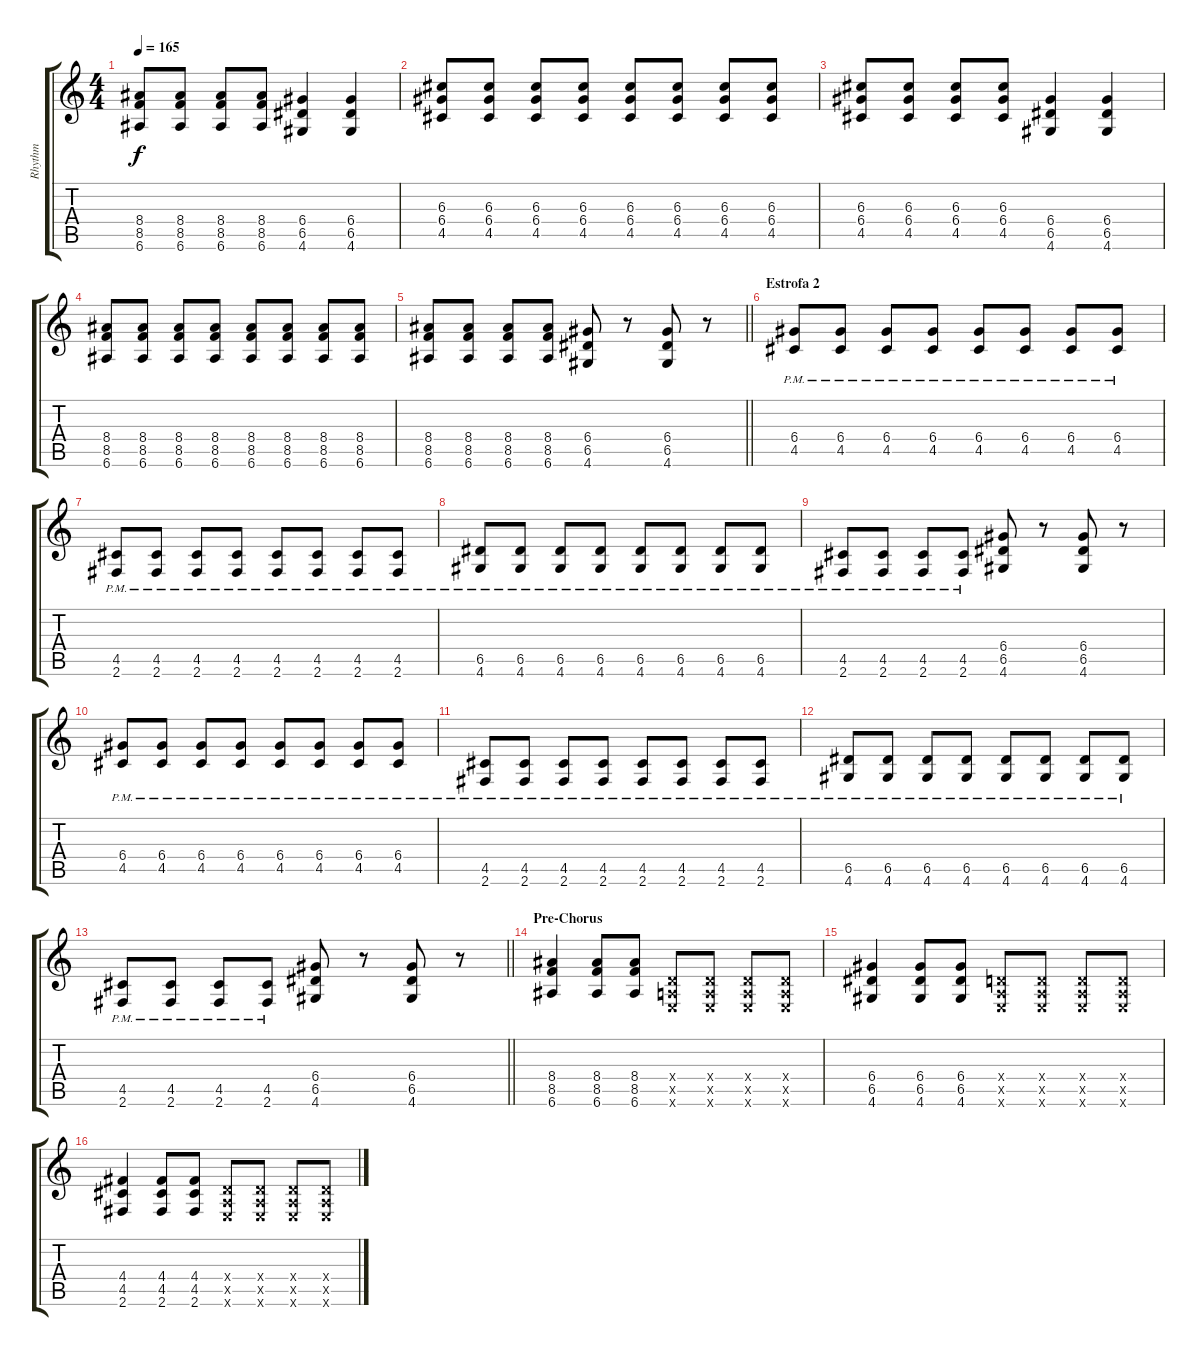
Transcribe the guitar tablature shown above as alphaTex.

\track ("Rhythm" "Rhythm") {instrument distortionguitar}
\staff {score tabs}
\tuning (E4 B3 G3 D3 A2 E2) {hide}
\ts (4 4)
\tempo 165
\clef g2
\ks c
(8.4 8.5 6.6).8{dy f} (8.4 8.5 6.6).8 (8.4 8.5 6.6).8 (8.4 8.5 6.6).8 (6.4 6.5 4.6).4 (6.4 6.5 4.6).4 |
(6.3 6.4 4.5).8 (6.3 6.4 4.5).8 (6.3 6.4 4.5).8 (6.3 6.4 4.5).8 (6.3 6.4 4.5).8 (6.3 6.4 4.5).8 (6.3 6.4 4.5).8 (6.3 6.4 4.5).8 |
(6.3 6.4 4.5).8 (6.3 6.4 4.5).8 (6.3 6.4 4.5).8 (6.3 6.4 4.5).8 (6.4 6.5 4.6).4 (6.4 6.5 4.6).4 |
(8.4 8.5 6.6).8 (8.4 8.5 6.6).8 (8.4 8.5 6.6).8 (8.4 8.5 6.6).8 (8.4 8.5 6.6).8 (8.4 8.5 6.6).8 (8.4 8.5 6.6).8 (8.4 8.5 6.6).8 |
\barLineRight lightlight
(8.4 8.5 6.6).8 (8.4 8.5 6.6).8 (8.4 8.5 6.6).8 (8.4 8.5 6.6).8 (6.4 6.5 4.6).8 r.8 (6.4 6.5 4.6).8 r.8 |
\section ("" "Estrofa 2")
(6.4{pm} 4.5{pm}).8 (6.4{pm} 4.5{pm}).8 (6.4{pm} 4.5{pm}).8 (6.4{pm} 4.5{pm}).8 (6.4{pm} 4.5{pm}).8 (6.4{pm} 4.5{pm}).8 (6.4{pm} 4.5{pm}).8 (6.4{pm} 4.5{pm}).8 |
(4.5{pm} 2.6{pm}).8 (4.5{pm} 2.6{pm}).8 (4.5{pm} 2.6{pm}).8 (4.5{pm} 2.6{pm}).8 (4.5{pm} 2.6{pm}).8 (4.5{pm} 2.6{pm}).8 (4.5{pm} 2.6{pm}).8 (4.5{pm} 2.6{pm}).8 |
(6.5{pm} 4.6{pm}).8 (6.5{pm} 4.6{pm}).8 (6.5{pm} 4.6{pm}).8 (6.5{pm} 4.6{pm}).8 (6.5{pm} 4.6{pm}).8 (6.5{pm} 4.6{pm}).8 (6.5{pm} 4.6{pm}).8 (6.5{pm} 4.6{pm}).8 |
(4.5{pm} 2.6{pm}).8 (4.5{pm} 2.6{pm}).8 (4.5{pm} 2.6{pm}).8 (4.5{pm} 2.6{pm}).8 (6.4 6.5 4.6).8 r.8 (6.4 6.5 4.6).8 r.8 |
(6.4{pm} 4.5{pm}).8 (6.4{pm} 4.5{pm}).8 (6.4{pm} 4.5{pm}).8 (6.4{pm} 4.5{pm}).8 (6.4{pm} 4.5{pm}).8 (6.4{pm} 4.5{pm}).8 (6.4{pm} 4.5{pm}).8 (6.4{pm} 4.5{pm}).8 |
(4.5{pm} 2.6{pm}).8 (4.5{pm} 2.6{pm}).8 (4.5{pm} 2.6{pm}).8 (4.5{pm} 2.6{pm}).8 (4.5{pm} 2.6{pm}).8 (4.5{pm} 2.6{pm}).8 (4.5{pm} 2.6{pm}).8 (4.5{pm} 2.6{pm}).8 |
(6.5{pm} 4.6{pm}).8 (6.5{pm} 4.6{pm}).8 (6.5{pm} 4.6{pm}).8 (6.5{pm} 4.6{pm}).8 (6.5{pm} 4.6{pm}).8 (6.5{pm} 4.6{pm}).8 (6.5{pm} 4.6{pm}).8 (6.5{pm} 4.6{pm}).8 |
\barLineRight lightlight
(4.5{pm} 2.6{pm}).8 (4.5{pm} 2.6{pm}).8 (4.5{pm} 2.6{pm}).8 (4.5{pm} 2.6{pm}).8 (6.4 6.5 4.6).8 r.8 (6.4 6.5 4.6).8 r.8 |
\section ("" "Pre-Chorus")
(8.4 8.5 6.6).4 (8.4 8.5 6.6).8 (8.4 8.5 6.6).8 (0.4{x} 0.5{x} 0.6{x}).8 (0.4{x} 0.5{x} 0.6{x}).8 (0.4{x} 0.5{x} 0.6{x}).8 (0.4{x} 0.5{x} 0.6{x}).8 |
(6.4 6.5 4.6).4 (6.4 6.5 4.6).8 (6.4 6.5 4.6).8 (0.4{x} 0.5{x} 0.6{x}).8 (0.4{x} 0.5{x} 0.6{x}).8 (0.4{x} 0.5{x} 0.6{x}).8 (0.4{x} 0.5{x} 0.6{x}).8 |
(4.4 4.5 2.6).4 (4.4 4.5 2.6).8 (4.4 4.5 2.6).8 (0.4{x} 0.5{x} 0.6{x}).8 (0.4{x} 0.5{x} 0.6{x}).8 (0.4{x} 0.5{x} 0.6{x}).8 (0.4{x} 0.5{x} 0.6{x}).8
